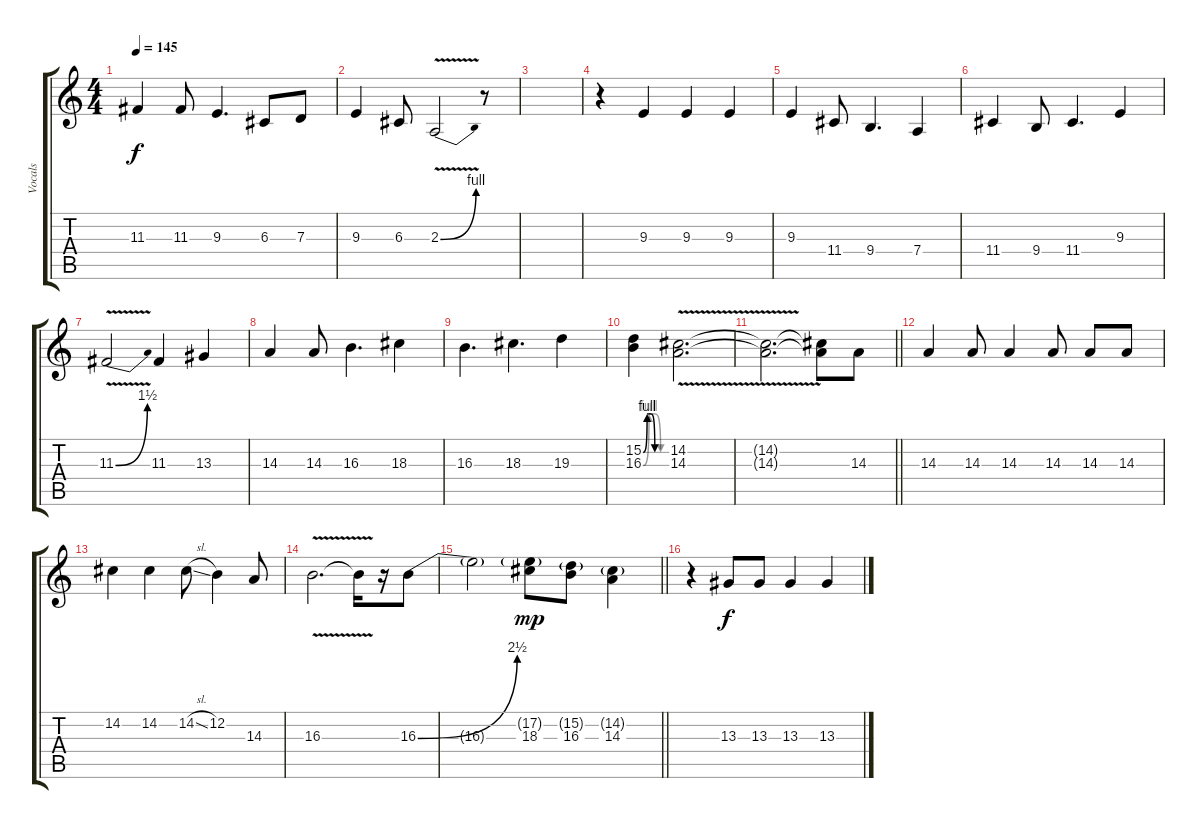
\track ("Vocals" "Vocals") {instrument lead2sawtooth}
\staff {score tabs}
\tuning (E4 B3 G3 D3 A2 E2) {hide}
\ts (4 4)
\tempo 145
\clef g2
\ks c
11.3.4{dy f} 11.3.8 9.3.4{d} 6.3.8 7.3.8 |
9.3.4 6.3.8 2.3{be (bend 0 0 60 4) v}.2 r.8 |
|
r.4 9.3.4 9.3.4 9.3.4 |
9.3.4 11.4.8 9.4.4{d} 7.4.4 |
11.4.4 9.4.8 11.4.4{d} 9.3.4 |
11.3{be (bend 0 0 60 6) v}.2 11.3.4 13.3.4 |
14.3.4 14.3.8 16.3.4{d} 18.3.4 |
16.3.4{d} 18.3.4{d} 19.3.4 |
(15.2{be (custom 0 0 10 4 20 4 30 0 60 0)} 16.3{be (custom 0 0 15 4 30 4 45 0 60 0)}).4 (14.2{v} 14.3{v}).2{d} |
\barLineRight lightlight
(14.2{t} 14.3{t}).2{d} (14.2{t} 14.3{t}).8 14.3.8 |
\section ("" "")
14.3.4 14.3.8 14.3.4 14.3.8 14.3.8 14.3.8 |
14.2.4 14.2.4 14.2{sl}.8 12.2.4 14.3.8 |
16.3{v}.2{d} 16.3{t}.16 r.16 16.3{be (bend 0 0 60 10)}.8 |
\barLineRight lightlight
16.3{t}.2 (17.2{g} 18.3).8{dy mp} (15.2{g} 16.3).8 (14.2{g} 14.3).4 |
\section ("" "")
r.4 13.3.8{dy f} 13.3.8 13.3.4 13.3.4
